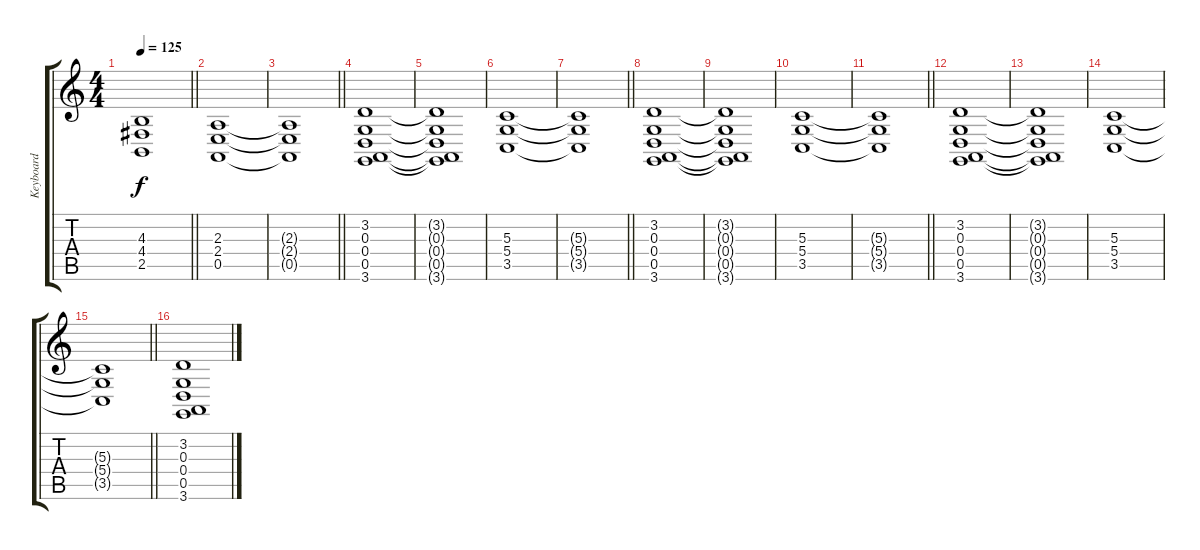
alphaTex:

\track ("Keyboard" "Keyboard") {instrument synthstrings1}
\staff {score tabs}
\tuning (E4 B3 G3 D3 A2 E2) {hide}
\ts (4 4)
\tempo 125
\clef g2
\barLineRight lightlight
\ks c
(4.3 4.4 2.5).1{dy f} |
(2.3 2.4 0.5).1 |
\barLineRight lightlight
(2.3{t} 2.4{t} 0.5{t}).1 |
(3.2 0.3 0.4 0.5 3.6).1 |
(3.2{t} 0.3{t} 0.4{t} 0.5{t} 3.6{t}).1 |
(5.3 5.4 3.5).1 |
\barLineRight lightlight
(5.3{t} 5.4{t} 3.5{t}).1 |
(3.2 0.3 0.4 0.5 3.6).1 |
(3.2{t} 0.3{t} 0.4{t} 0.5{t} 3.6{t}).1 |
(5.3 5.4 3.5).1 |
\barLineRight lightlight
(5.3{t} 5.4{t} 3.5{t}).1 |
(3.2 0.3 0.4 0.5 3.6).1 |
(3.2{t} 0.3{t} 0.4{t} 0.5{t} 3.6{t}).1 |
(5.3 5.4 3.5).1 |
\barLineRight lightlight
(5.3{t} 5.4{t} 3.5{t}).1 |
(3.2 0.3 0.4 0.5 3.6).1
